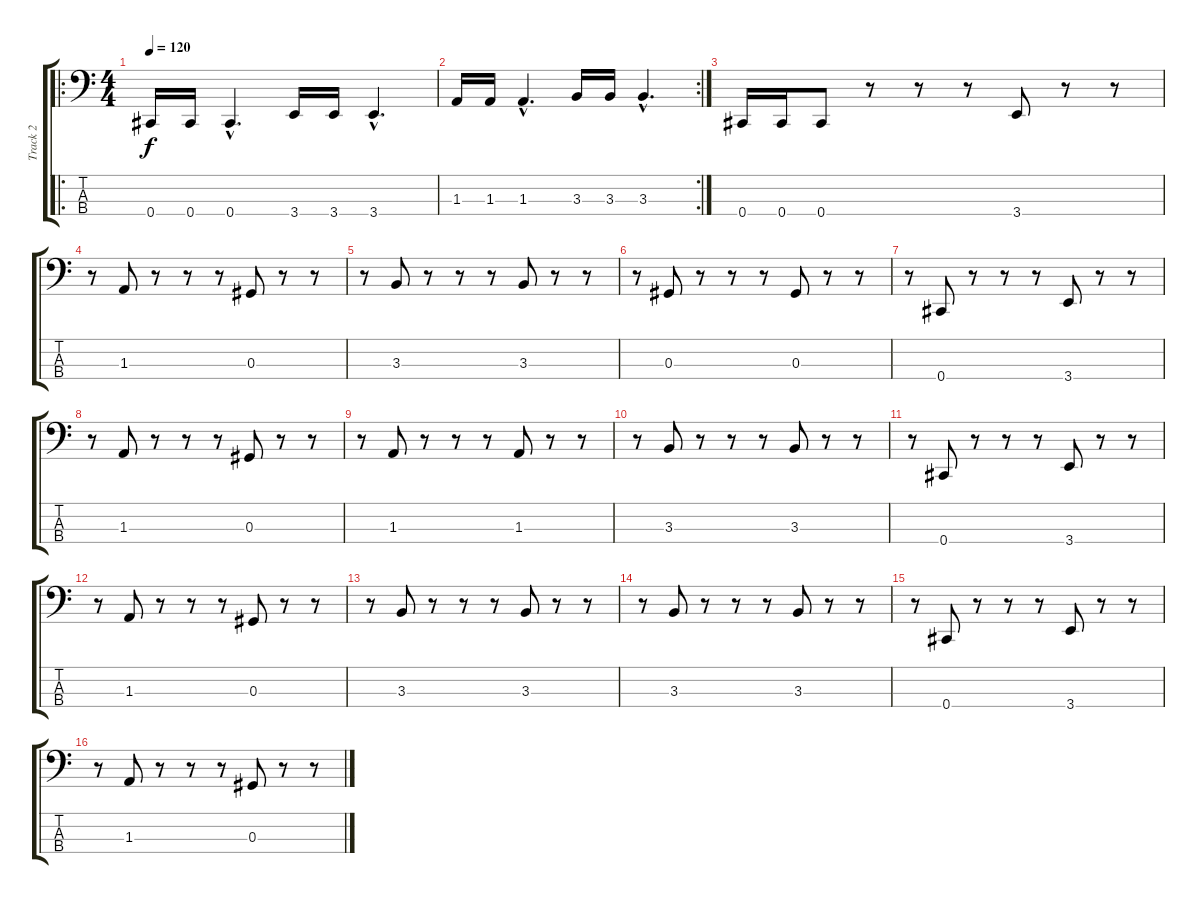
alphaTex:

\track ("Track 2" "Track 2") {instrument electricbasspick}
\staff {score tabs}
\tuning (Ab2 Db2 Ab1 Db1) {hide}
\ro
\ts (4 4)
\tempo 120
\clef f4
\ks c
0.4.16{dy f instrument electricbasspick} 0.4.16 0.4{hac}.4{d} 3.4.16 3.4.16 3.4{hac}.4{d} |
\rc 2
1.3.16 1.3.16 1.3{hac}.4{d} 3.3.16 3.3.16 3.3{hac}.4{d} |
0.4.16 0.4.16 0.4.8 r.8 r.8 r.8 3.4.8 r.8 r.8 |
r.8 1.3.8 r.8 r.8 r.8 0.3.8 r.8 r.8 |
r.8 3.3.8 r.8 r.8 r.8 3.3.8 r.8 r.8 |
r.8 0.3.8 r.8 r.8 r.8 0.3.8 r.8 r.8 |
r.8 0.4.8 r.8 r.8 r.8 3.4.8 r.8 r.8 |
r.8 1.3.8 r.8 r.8 r.8 0.3.8 r.8 r.8 |
r.8 1.3.8 r.8 r.8 r.8 1.3.8 r.8 r.8 |
r.8 3.3.8 r.8 r.8 r.8 3.3.8 r.8 r.8 |
r.8 0.4.8 r.8 r.8 r.8 3.4.8 r.8 r.8 |
r.8 1.3.8 r.8 r.8 r.8 0.3.8 r.8 r.8 |
r.8 3.3.8 r.8 r.8 r.8 3.3.8 r.8 r.8 |
r.8 3.3.8 r.8 r.8 r.8 3.3.8 r.8 r.8 |
r.8 0.4.8 r.8 r.8 r.8 3.4.8 r.8 r.8 |
r.8 1.3.8 r.8 r.8 r.8 0.3.8 r.8 r.8
